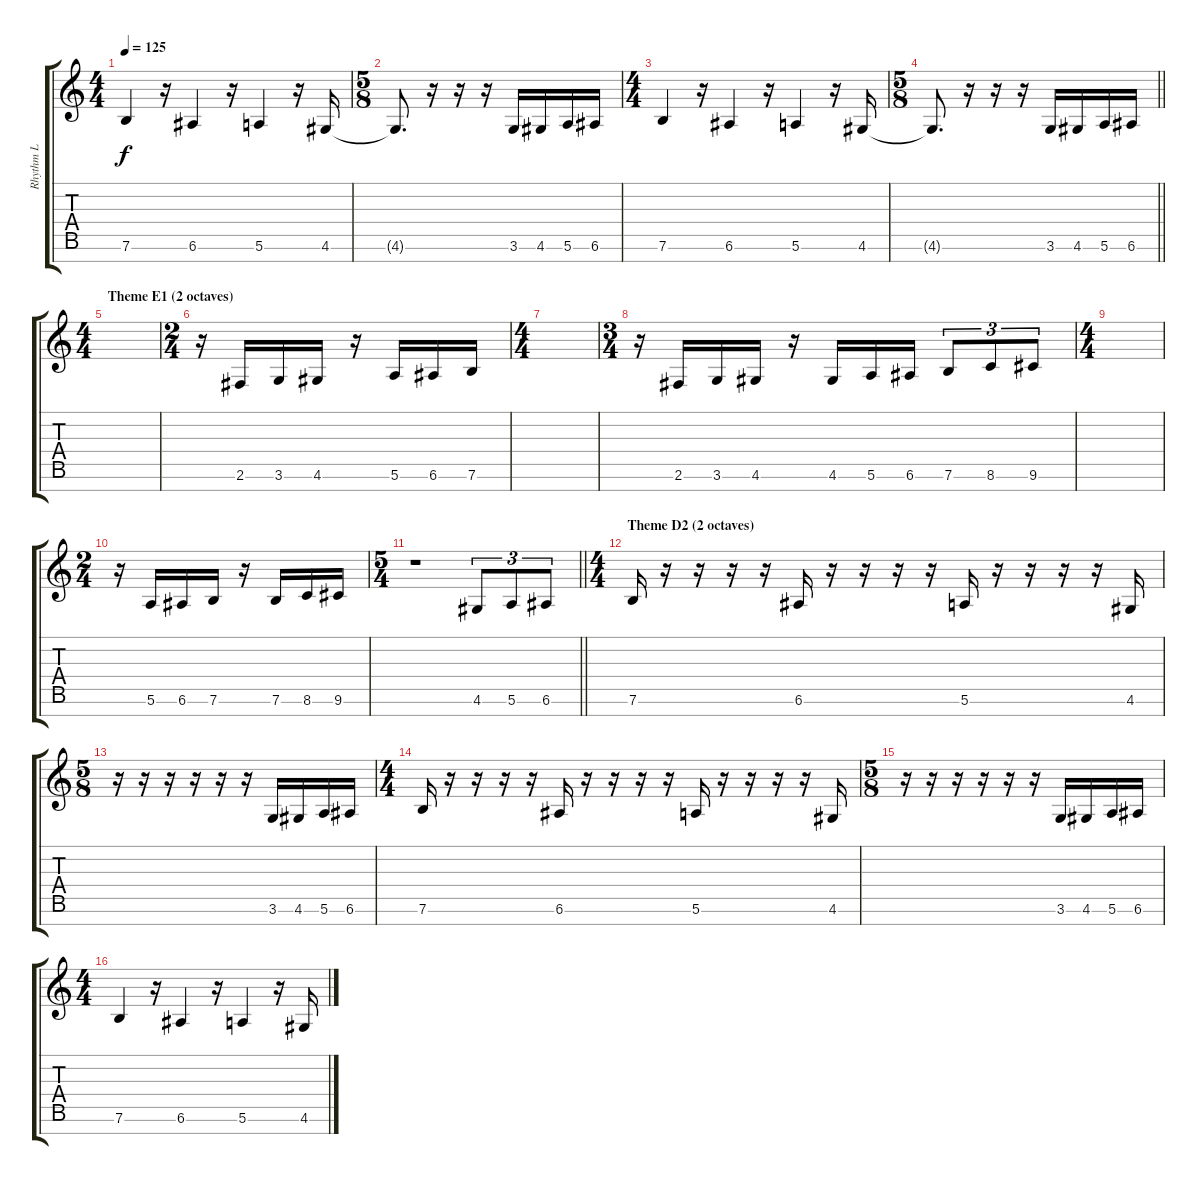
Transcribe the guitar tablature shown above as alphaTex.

\track ("Rhythm L" "Rhythm L") {instrument distortionguitar}
\staff {score tabs}
\tuning (E4 B3 G3 D3 A2 E2 B1) {hide}
\ts (4 4)
\tempo 125
\clef g2
\ks c
7.6.4{dy f} r.16 6.6.4 r.16 5.6.4 r.16 4.6.16 |
\ts (5 8)
4.6{t}.8{d} r.16 r.16 r.16 3.6.16 4.6.16 5.6.16 6.6.16 |
\ts (4 4)
7.6.4 r.16 6.6.4 r.16 5.6.4 r.16 4.6.16 |
\ts (5 8)
\barLineRight lightlight
4.6{t}.8{d} r.16 r.16 r.16 3.6.16 4.6.16 5.6.16 6.6.16 |
\ts (4 4)
\section ("" "Theme E1 (2 octaves)")
|
\ts (2 4)
r.16 2.6.16 3.6.16 4.6.16 r.16 5.6.16 6.6.16 7.6.16 |
\ts (4 4)
|
\ts (3 4)
r.16 2.6.16 3.6.16 4.6.16 r.16 4.6.16 5.6.16 6.6.16 7.6.8{tu (3 2)} 8.6.8{tu (3 2)} 9.6.8{tu (3 2)} |
\ts (4 4)
|
\ts (2 4)
r.16 5.6.16 6.6.16 7.6.16 r.16 7.6.16 8.6.16 9.6.16 |
\ts (5 4)
\barLineRight lightlight
r.1 4.6.8{tu (3 2)} 5.6.8{tu (3 2)} 6.6.8{tu (3 2)} |
\ts (4 4)
\section ("" "Theme D2 (2 octaves)")
7.6.16 r.16 r.16 r.16 r.16 6.6.16 r.16 r.16 r.16 r.16 5.6.16 r.16 r.16 r.16 r.16 4.6.16 |
\ts (5 8)
r.16 r.16 r.16 r.16 r.16 r.16 3.6.16 4.6.16 5.6.16 6.6.16 |
\ts (4 4)
7.6.16 r.16 r.16 r.16 r.16 6.6.16 r.16 r.16 r.16 r.16 5.6.16 r.16 r.16 r.16 r.16 4.6.16 |
\ts (5 8)
r.16 r.16 r.16 r.16 r.16 r.16 3.6.16 4.6.16 5.6.16 6.6.16 |
\ts (4 4)
7.6.4 r.16 6.6.4 r.16 5.6.4 r.16 4.6.16
